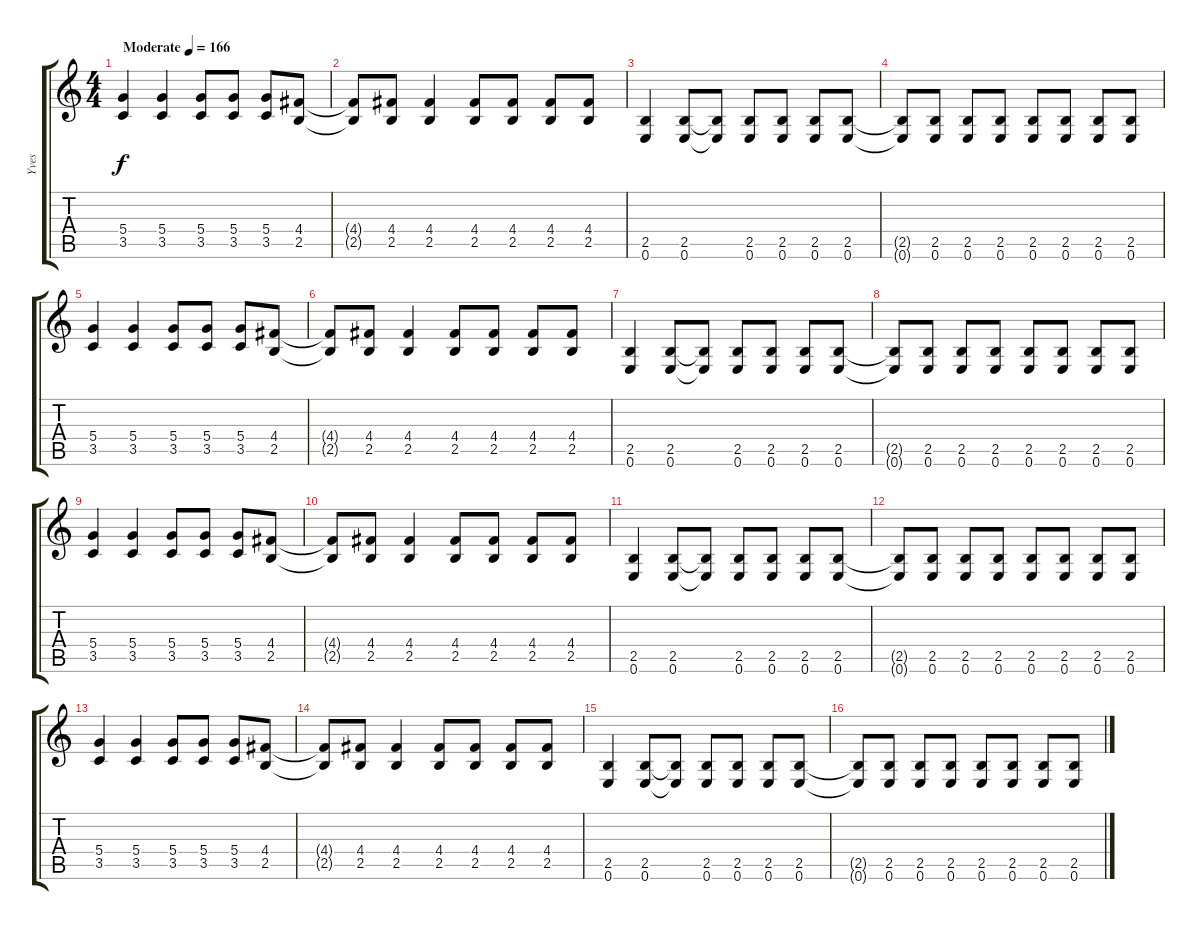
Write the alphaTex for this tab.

\track ("Yves" "Yves") {instrument distortionguitar}
\staff {score tabs}
\tuning (E4 B3 G3 D3 A2 E2) {hide}
\ts (4 4)
\tempo (166 "Moderate")
\clef g2
\ks c
(5.4 3.5).4{dy f instrument distortionguitar} (5.4 3.5).4 (5.4 3.5).8 (5.4 3.5).8 (5.4 3.5).8 (4.4 2.5).8 |
(4.4{t} 2.5{t}).8 (4.4 2.5).8 (4.4 2.5).4 (4.4 2.5).8 (4.4 2.5).8 (4.4 2.5).8 (4.4 2.5).8 |
(2.5 0.6).4 (2.5 0.6).8 (2.5{t} 0.6{t}).8 (2.5 0.6).8 (2.5 0.6).8 (2.5 0.6).8 (2.5 0.6).8 |
(2.5{t} 0.6{t}).8 (2.5 0.6).8 (2.5 0.6).8 (2.5 0.6).8 (2.5 0.6).8 (2.5 0.6).8 (2.5 0.6).8 (2.5 0.6).8 |
(5.4 3.5).4 (5.4 3.5).4 (5.4 3.5).8 (5.4 3.5).8 (5.4 3.5).8 (4.4 2.5).8 |
(4.4{t} 2.5{t}).8 (4.4 2.5).8 (4.4 2.5).4 (4.4 2.5).8 (4.4 2.5).8 (4.4 2.5).8 (4.4 2.5).8 |
(2.5 0.6).4 (2.5 0.6).8 (2.5{t} 0.6{t}).8 (2.5 0.6).8 (2.5 0.6).8 (2.5 0.6).8 (2.5 0.6).8 |
(2.5{t} 0.6{t}).8 (2.5 0.6).8 (2.5 0.6).8 (2.5 0.6).8 (2.5 0.6).8 (2.5 0.6).8 (2.5 0.6).8 (2.5 0.6).8 |
(5.4 3.5).4 (5.4 3.5).4 (5.4 3.5).8 (5.4 3.5).8 (5.4 3.5).8 (4.4 2.5).8 |
(4.4{t} 2.5{t}).8 (4.4 2.5).8 (4.4 2.5).4 (4.4 2.5).8 (4.4 2.5).8 (4.4 2.5).8 (4.4 2.5).8 |
(2.5 0.6).4 (2.5 0.6).8 (2.5{t} 0.6{t}).8 (2.5 0.6).8 (2.5 0.6).8 (2.5 0.6).8 (2.5 0.6).8 |
(2.5{t} 0.6{t}).8 (2.5 0.6).8 (2.5 0.6).8 (2.5 0.6).8 (2.5 0.6).8 (2.5 0.6).8 (2.5 0.6).8 (2.5 0.6).8 |
(5.4 3.5).4 (5.4 3.5).4 (5.4 3.5).8 (5.4 3.5).8 (5.4 3.5).8 (4.4 2.5).8 |
(4.4{t} 2.5{t}).8 (4.4 2.5).8 (4.4 2.5).4 (4.4 2.5).8 (4.4 2.5).8 (4.4 2.5).8 (4.4 2.5).8 |
(2.5 0.6).4 (2.5 0.6).8 (2.5{t} 0.6{t}).8 (2.5 0.6).8 (2.5 0.6).8 (2.5 0.6).8 (2.5 0.6).8 |
(2.5{t} 0.6{t}).8 (2.5 0.6).8 (2.5 0.6).8 (2.5 0.6).8 (2.5 0.6).8 (2.5 0.6).8 (2.5 0.6).8 (2.5 0.6).8
